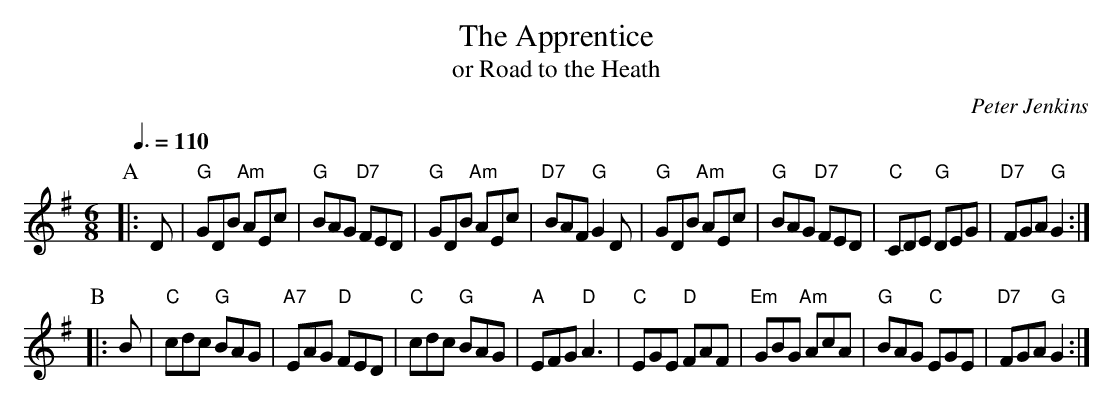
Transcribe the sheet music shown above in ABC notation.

X:1
T:The Apprentice
T:or Road to the Heath
C:Peter Jenkins
L:1/8
M:6/8
Q:3/8=110
K:G
P:A
|:D | "G"GDB "Am"AEc | "G"BAG "D7"FED | "G"GDB "Am"AEc | "D7"BAF "G"G2D | "G"GDB "Am"AEc | "G"BAG "D7"FED | "C"CDE "G"DEG | "D7"FGA "G"G2 :| !
P:B
|:B | "C"cdc "G"BAG | "A7"EAG "D"FED | "C"cdc "G"BAG | "A"EFG "D"A3 | "C"EGE "D"FAF | "Em"GBG "Am"AcA | "G"BAG "C"EGE | "D7"FGA "G"G2 :|
